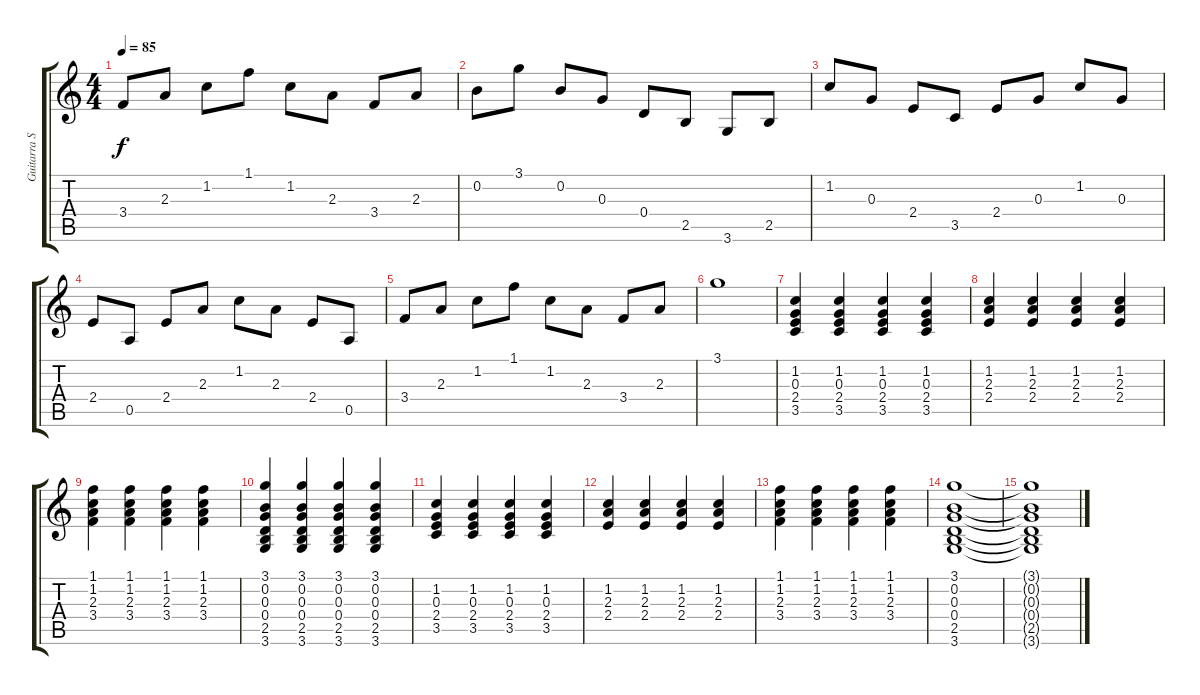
\track ("Guitarra Solista" "Guitarra S") {instrument acousticguitarsteel}
\staff {score tabs}
\tuning (E4 B3 G3 D3 A2 E2) {hide}
\ts (4 4)
\tempo 85
\clef g2
\ks c
3.4.8{dy f} 2.3.8 1.2.8 1.1.8 1.2.8 2.3.8 3.4.8 2.3.8 |
0.2.8 3.1.8 0.2.8 0.3.8 0.4.8 2.5.8 3.6.8 2.5.8 |
1.2.8 0.3.8 2.4.8 3.5.8 2.4.8 0.3.8 1.2.8 0.3.8 |
2.4.8 0.5.8 2.4.8 2.3.8 1.2.8 2.3.8 2.4.8 0.5.8 |
3.4.8 2.3.8 1.2.8 1.1.8 1.2.8 2.3.8 3.4.8 2.3.8 |
3.1.1 |
(1.2 0.3 2.4 3.5).4 (1.2 0.3 2.4 3.5).4 (1.2 0.3 2.4 3.5).4 (1.2 0.3 2.4 3.5).4 |
(1.2 2.3 2.4).4 (1.2 2.3 2.4).4 (1.2 2.3 2.4).4 (1.2 2.3 2.4).4 |
(1.1 1.2 2.3 3.4).4 (1.1 1.2 2.3 3.4).4 (1.1 1.2 2.3 3.4).4 (1.1 1.2 2.3 3.4).4 |
(3.1 0.2 0.3 0.4 2.5 3.6).4 (3.1 0.2 0.3 0.4 2.5 3.6).4 (3.1 0.2 0.3 0.4 2.5 3.6).4 (3.1 0.2 0.3 0.4 2.5 3.6).4 |
(1.2 0.3 2.4 3.5).4 (1.2 0.3 2.4 3.5).4 (1.2 0.3 2.4 3.5).4 (1.2 0.3 2.4 3.5).4 |
(1.2 2.3 2.4).4 (1.2 2.3 2.4).4 (1.2 2.3 2.4).4 (1.2 2.3 2.4).4 |
(1.1 1.2 2.3 3.4).4 (1.1 1.2 2.3 3.4).4 (1.1 1.2 2.3 3.4).4 (1.1 1.2 2.3 3.4).4 |
(3.1 0.2 0.3 0.4 2.5 3.6).1 |
(3.1{t} 0.2{t} 0.3{t} 0.4{t} 2.5{t} 3.6{t}).1
